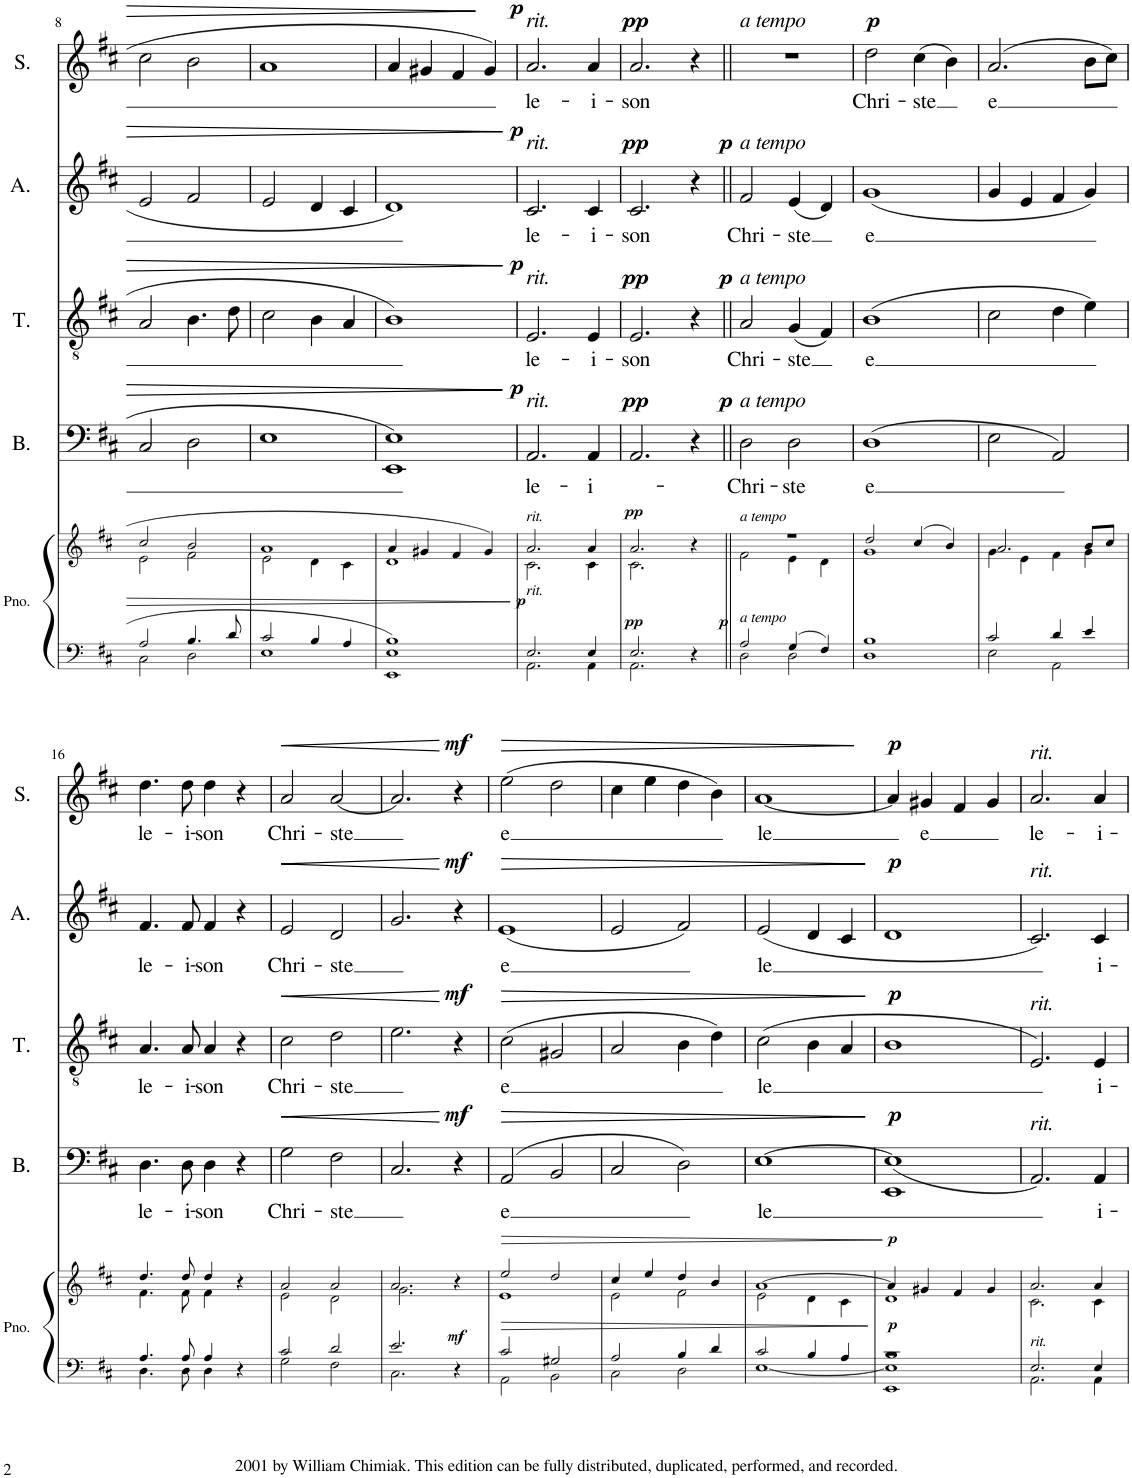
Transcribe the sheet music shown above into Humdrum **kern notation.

**kern	**kern	**dynam	**kern	**text	**dynam	**kern	**text	**dynam	**kern	**text	**dynam	**kern	**text	**dynam
*part5	*part5	*part5	*part4	*part4	*part4	*part3	*part3	*part3	*part2	*part2	*part2	*part1	*part1	*part1
*staff6	*staff5	*staff5/6	*staff4	*staff4	*staff4	*staff3	*staff3	*staff3	*staff2	*staff2	*staff2	*staff1	*staff1	*staff1
*I"Piano (for rehearal)	*	*	*I"Bass	*	*	*I"Tenor	*	*	*I"Alto	*	*	*I"Soprano	*	*
*I'Pno.	*	*	*I'B.	*	*	*I'T.	*	*	*I'A.	*	*	*I'S.	*	*
!!LO:PB:g=z
*clefF4	*clefG2	*	*clefF4	*	*	*clefGv2	*	*	*clefG2	*	*	*clefG2	*	*
*k[f#c#]	*k[f#c#]	*	*k[f#c#]	*	*	*k[f#c#]	*	*	*k[f#c#]	*	*	*k[f#c#]	*	*
*M4/4	*M4/4	*	*M4/4	*	*	*M4/4	*	*	*M4/4	*	*	*M4/4	*	*
=8	=8	=8	=8	=8	=8	=8	=8	=8	=8	=8	=8	=8	=8	=8
*^	*^	*	*	*	*	*	*	*	*	*	*	*	*	*
2A/	2C#\	2cc#/	2e\	.	2C#/	.	.	2A/	.	.	2e/	.	.	2cc#\	.	.
4.B/	2D\	2b/	2f#\	.	2D\	.	.	4.B\	.	.	2f#/	.	.	2b\	.	.
8d/	.	.	.	.	.	.	.	8d\	.	.	.	.	.	.	.	.
=9	=9	=9	=9	=9	=9	=9	=9	=9	=9	=9	=9	=9	=9	=9	=9	=9
2c#/	1E	1a	2e\	.	1E	.	.	2c#\	.	.	2e/	.	.	1a	.	.
4B/	.	.	4d\	.	.	.	.	4B\	.	.	4d/	.	.	.	.	.
4A/	.	.	4c#\	.	.	.	.	4A/	.	.	4c#/	.	.	.	.	.
=10	=10	=10	=10	=10	=10	=10	=10	=10	=10	=10	=10	=10	=10	=10	=10	=10
1B	1EE 1E	4a/	1d	.	1EE 1E	.	.	1B	.	.	1d	.	.	4a/	.	.
.	.	4g#X/	.	.	.	.	.	.	.	.	.	.	.	4g#X/	.	.
.	.	4f#/	.	.	.	.	.	.	.	.	.	.	.	4f#/	.	.
.	.	4g#/	.	.	.	.	.	.	.	.	.	.	.	4g#/	.	.
=11	=11	=11	=11	=11	=11	=11	=11	=11	=11	=11	=11	=11	=11	=11	=11	=11
!	!	!	!	!	!	!	!	!	!	!	!	!	!	!LO:TX:a:i:t=rit.	!	!
!	!	!	!	!	!	!	!	!	!	!	!LO:TX:a:i:t=rit.	!	!	!	!	!
!	!	!	!	!	!	!	!	!LO:TX:a:i:t=rit.	!	!	!	!	!	!	!	!
!	!	!	!	!	!LO:TX:a:i:t=rit.	!	!	!	!	!	!	!	!	!	!	!
!	!	!LO:TX:a:i:t=rit.	!	!	!	!	!	!	!	!	!	!	!	!	!	!
!LO:TX:a:i:t=rit.	!	!	!	!	!	!	!	!	!	!	!	!	!	!	!	!
!	!	!	!	!LO:DY:a=2	!	!LO:LY:b	!LO:DY:a	!	!LO:LY:b	!LO:DY:a	!	!LO:LY:b	!LO:DY:a	!	!LO:LY:b	!LO:DY:a
2.E/	2.AA\	2.a/	2.c#\	p	2.AA/	le-	p	2.E/	le-	p	2.c#/	le-	p	2.a/	le-	p
!	!	!	!	!	!	!LO:LY:b	!	!	!LO:LY:b	!	!	!LO:LY:b	!	!	!LO:LY:b	!
4E/	4AA\	4a/	4c#\	.	4AA/	-i-	.	4E/	-i-	.	4c#/	-i-	.	4a/	-i-	.
=12	=12	=12	=12	=12	=12	=12	=12	=12	=12	=12	=12	=12	=12	=12	=12	=12
!	!	!	!	!LO:DY:a=2	!	!	!	!	!LO:LY:b	!	!	!LO:LY:b	!	!	!LO:LY:b	!
!	!	!	!	!LO:DY:n=1:a	!	!	!LO:DY:a	!	!	!LO:DY:a	!	!	!LO:DY:a	!	!	!LO:DY:a
2.E/	2.AA\	2.a/	2.c#\	pp pp	2.AA/	.	pp	2.E/	-son	pp	2.c#/	-son	pp	2.a/	-son	pp
4r	4ryy	4r	4ryy	.	4r	.	.	4r	.	.	4r	.	.	4r	.	.
=13||	=13||	=13||	=13||	=13||	=13||	=13||	=13||	=13||	=13||	=13||	=13||	=13||	=13||	=13||	=13||	=13||
!	!	!	!	!	!	!	!	!	!	!	!	!	!	!LO:TX:a:i:t=a tempo	!	!
!	!	!	!	!	!	!	!	!	!	!	!LO:TX:a:i:t=a tempo	!	!	!	!	!
!	!	!	!	!	!	!	!	!LO:TX:a:i:t=a tempo	!	!	!	!	!	!	!	!
!	!	!	!	!	!LO:TX:a:i:t=a tempo	!	!	!	!	!	!	!	!	!	!	!
!	!	!LO:TX:a:i:t=a tempo	!	!	!	!	!	!	!	!	!	!	!	!	!	!
!LO:TX:a:i:t=a tempo	!	!	!	!	!	!	!	!	!	!	!	!	!	!	!	!
!	!	!	!	!LO:DY:a=2	!	!LO:LY:b	!LO:DY:a	!	!LO:LY:b	!LO:DY:a	!	!LO:LY:b	!LO:DY:a	!	!	!
2A/	2D\	1r	2f#\	p	2D\	Chri-	p	2A/	Chri-	p	2f#/	Chri-	p	1r	.	.
!	!	!	!	!	!	!LO:LY:b	!	!	!LO:LY:b	!	!	!LO:LY:b	!	!	!	!
4G/	2D\	.	4e\	.	2D\	-ste	.	(4G/	-ste	.	(4e/	-ste	.	.	.	.
4F#/	.	.	4d\	.	.	.	.	4F#/)	.	.	4d/)	.	.	.	.	.
=14	=14	=14	=14	=14	=14	=14	=14	=14	=14	=14	=14	=14	=14	=14	=14	=14
!	!	!	!	!	!	!LO:LY:b	!	!	!LO:LY:b	!	!	!LO:LY:b	!	!	!LO:LY:b	!LO:DY:a
1B	1D	2dd/	1g	.	(1D	e	.	(1B	e	.	(1g	e	.	2dd\	Chri-	p
!	!	!	!	!	!	!	!	!	!	!	!	!	!	!	!LO:LY:b	!
.	.	(4cc#/	.	.	.	.	.	.	.	.	.	.	.	(4cc#\	-ste	.
.	.	4b/)	.	.	.	.	.	.	.	.	.	.	.	4b\)	.	.
=15	=15	=15	=15	=15	=15	=15	=15	=15	=15	=15	=15	=15	=15	=15	=15	=15
!	!	!	!	!	!	!	!	!	!	!	!	!	!	!	!LO:LY:b	!
2c#/	2E\	2.a/	4g\	.	2E\	.	.	2c#\	.	.	4g/	.	.	(2.a/	e	.
.	.	.	4e\	.	.	.	.	.	.	.	4e/	.	.	.	.	.
4d/	2AA\	.	4f#\	.	2AA/)	.	.	4d\	.	.	4f#/	.	.	.	.	.
4e/	.	8b/L	4g\	.	.	.	.	4e\)	.	.	4g/)	.	.	8b\L	.	.
.	.	8cc#/J	.	.	.	.	.	.	.	.	.	.	.	8cc#\J)	.	.
!!LO:LB:g=z
=16	=16	=16	=16	=16	=16	=16	=16	=16	=16	=16	=16	=16	=16	=16	=16	=16
!	!	!	!	!	!	!LO:LY:b	!	!	!LO:LY:b	!	!	!LO:LY:b	!	!	!LO:LY:b	!
4.A/	4.D\	4.dd/	4.f#\	.	4.D\	le-	.	4.A/	le-	.	4.f#/	le-	.	4.dd\	le-	.
!	!	!	!	!	!	!LO:LY:b	!	!	!LO:LY:b	!	!	!LO:LY:b	!	!	!LO:LY:b	!
8A/	8D\	8dd/	8f#\	.	8D\	-i-	.	8A/	-i-	.	8f#/	-i-	.	8dd\	-i-	.
!	!	!	!	!	!	!LO:LY:b	!	!	!LO:LY:b	!	!	!LO:LY:b	!	!	!LO:LY:b	!
4A/	4D\	4dd/	4f#\	.	4D\	-son	.	4A/	-son	.	4f#/	-son	.	4dd\	-son	.
4r	4ryy	4r	4ryy	.	4r	.	.	4r	.	.	4r	.	.	4r	.	.
=17	=17	=17	=17	=17	=17	=17	=17	=17	=17	=17	=17	=17	=17	=17	=17	=17
!	!	!	!	!	!	!LO:LY:b	!LO:HP:b	!	!LO:LY:b	!LO:HP:b	!	!LO:LY:b	!LO:HP:b	!	!LO:LY:b	!LO:HP:b
2c#/	2G\	2a/	2e\	.	2G\	Chri-	<	2c#\	Chri-	<	2e/	Chri-	<	2a/	Chri-	<
!	!	!	!	!	!	!LO:LY:b	!	!	!LO:LY:b	!	!	!LO:LY:b	!	!	!LO:LY:b	!
2d/	2F#\	2a/	2d\	.	2F#\	-ste	.	2d\	-ste	.	2d/	-ste	.	[2a/	-ste	.
=18	=18	=18	=18	=18	=18	=18	=18	=18	=18	=18	=18	=18	=18	=18	=18	=18
2.e/	2.C#\	2.a/	2.g\	.	2.C#/	.	.	2.e\	.	.	2.g/	.	.	2.a/]	.	.
!	!	!	!	!LO:DY:a=2	!	!	!LO:DY:n=1:a	!	!	!LO:DY:n=1:a	!	!	!LO:DY:n=1:a	!	!	!LO:DY:n=1:a
4r	4ryy	4r	4ryy	mf	4r	.	[ mf	4r	.	[ mf	4r	.	[ mf	4r	.	[ mf
=19	=19	=19	=19	=19	=19	=19	=19	=19	=19	=19	=19	=19	=19	=19	=19	=19
!	!	!	!	!LO:HP:b	!	!LO:LY:b	!LO:HP:b	!	!LO:LY:b	!LO:HP:b	!	!LO:LY:b	!LO:HP:b	!	!LO:LY:b	!LO:HP:b
2c#/	2AA\	2ee/	1e	>	(2AA/	e	>	(2c#\	e	>	(1e	e	>	(2ee\	e	>
2G#X/	2BB\	2dd/	.	.	2BB/	.	.	2G#X/	.	.	.	.	.	2dd\	.	.
=20	=20	=20	=20	=20	=20	=20	=20	=20	=20	=20	=20	=20	=20	=20	=20	=20
2A/	2C#\	4cc#/	2e\	.	2C#/	.	.	2A/	.	.	2e/	.	.	4cc#\	.	.
.	.	4ee/	.	.	.	.	.	.	.	.	.	.	.	4ee\	.	.
4B/	2D\	4dd/	2f#\	.	2D\)	.	.	4B\	.	.	2f#/)	.	.	4dd\	.	.
4d/	.	4b/	.	.	.	.	.	4d\)	.	.	.	.	.	4b\)	.	.
=21	=21	=21	=21	=21	=21	=21	=21	=21	=21	=21	=21	=21	=21	=21	=21	=21
!	!	!	!	!	!	!LO:LY:b	!	!	!LO:LY:b	!	!	!LO:LY:b	!	!	!LO:LY:b	!
2c#/	[1E	[1a	2e\	.	[>1E	le	.	(2c#\	le	.	(2e/	-le	.	[1a	le	.
4B/	.	.	4d\	.	.	.	.	4B\	.	.	4d/	.	.	.	.	.
4A/	.	.	4c#\	.	.	.	.	4A/	.	.	4c#/	.	.	.	.	.
*v	*v	*	*	*	*	*	*	*	*	*	*	*	*	*	*	*
*	*v	*v	*	*	*	*	*	*	*	*	*	*	*	*	*
.	.	]	.	.	]	.	.	]	.	.	]	.	.	]
=22	=22	=22	=22	=22	=22	=22	=22	=22	=22	=22	=22	=22	=22	=22
*^	*^	*	*^	*	*	*	*	*	*	*	*	*	*	*
*	*^	*	*	*	*	*	*	*	*	*	*	*	*	*	*	*	*
!	!	!	!	!	!LO:DY:a=2	!	!	!	!	!	!	!	!	!	!	!	!	!
!	!	!	!	!	!LO:DY:n=1:a	!	!	!	!LO:DY:a	!	!	!LO:DY:a	!	!	!LO:DY:a	!	!	!LO:DY:a
1B	1r	1EE 1E]	4a/]	1d	p p	(<1E]	1EE	.	p	1B	.	p	1d	.	p	4a/]	.	p
!	!	!	!	!	!	!	!	!	!	!	!	!	!	!	!	!	!LO:LY:b	!
.	.	.	4g#X/	.	.	.	.	.	.	.	.	.	.	.	.	4g#X/	e	.
.	.	.	4f#/	.	.	.	.	.	.	.	.	.	.	.	.	4f#/	.	.
.	.	.	4g#/	.	.	.	.	.	.	.	.	.	.	.	.	4g#/	.	.
*	*v	*v	*	*	*	*v	*v	*	*	*	*	*	*	*	*	*	*	*
=23	=23	=23	=23	=23	=23	=23	=23	=23	=23	=23	=23	=23	=23	=23	=23	=23
!	!	!	!	!	!	!	!	!	!	!	!	!	!	!LO:TX:a:i:t=rit.	!	!
!	!	!	!	!	!	!	!	!	!	!	!LO:TX:a:i:t=rit.	!	!	!	!	!
!	!	!	!	!	!	!	!	!LO:TX:a:i:t=rit.	!	!	!	!	!	!	!	!
!	!	!	!	!	!LO:TX:a:i:t=rit.	!	!	!	!	!	!	!	!	!	!	!
!LO:TX:a:i:t=rit.	!	!	!	!	!	!	!	!	!	!	!	!	!	!	!	!
!	!	!	!	!	!	!	!	!	!	!	!	!	!	!	!LO:LY:b	!
2.E/	2.AA\	2.a/	2.c#\	.	2.AA/)	.	.	2.E/)	.	.	2.c#/)	.	.	2.a/	le-	.
!	!	!	!	!	!	!LO:LY:b	!	!	!LO:LY:b	!	!	!LO:LY:b	!	!	!LO:LY:b	!
4E/	4AA\	4a/	4c#\	.	4AA/	i-	.	4E/	i-	.	4c#/	i-	.	4a/	-i-	.
*v	*v	*	*	*	*	*	*	*	*	*	*	*	*	*	*	*
*	*v	*v	*	*	*	*	*	*	*	*	*	*	*	*	*
=	=	=	=	=	=	=	=	=	=	=	=	=	=	=
*-	*-	*-	*-	*-	*-	*-	*-	*-	*-	*-	*-	*-	*-	*-
